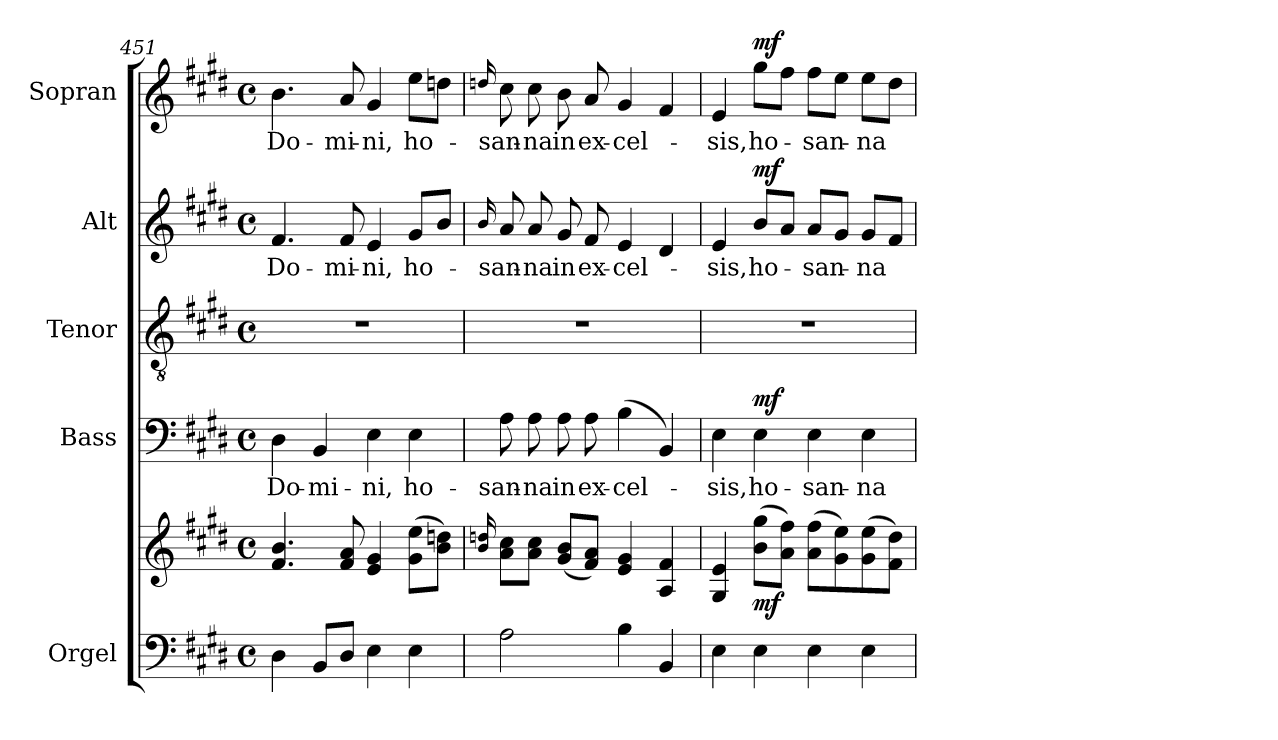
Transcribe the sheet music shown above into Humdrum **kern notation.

**kern	**kern	**dynam	**kern	**text	**dynam	**kern	**kern	**text	**dynam	**kern	**text	**dynam
*part5	*part5	*part5	*part4	*part4	*part4	*part3	*part2	*part2	*part2	*part1	*part1	*part1
*staff6	*staff5	*staff5/6	*staff4	*staff4	*staff4	*staff3	*staff2	*staff2	*staff2	*staff1	*staff1	*staff1
*I"Orgel	*	*	*I"Bass	*	*	*I"Tenor	*I"Alt	*	*	*I"Sopran	*	*
*I'Org.	*	*	*I'B.	*	*	*I'T.	*I'A.	*	*	*I'S.	*	*
*clefF4	*clefG2	*	*clefF4	*	*	*clefGv2	*clefG2	*	*	*clefG2	*	*
*k[f#c#g#d#]	*k[f#c#g#d#]	*	*k[f#c#g#d#]	*	*	*k[f#c#g#d#]	*k[f#c#g#d#]	*	*	*k[f#c#g#d#]	*	*
*E:	*E:	*	*E:	*	*	*E:	*E:	*	*	*E:	*	*
*M4/4	*M4/4	*	*M4/4	*	*	*M4/4	*M4/4	*	*	*M4/4	*	*
*met(c)	*met(c)	*	*met(c)	*	*	*met(c)	*met(c)	*	*	*met(c)	*	*
=451	=451	=451	=451	=451	=451	=451	=451	=451	=451	=451	=451	=451
!	!	!	!	!LO:LY:b	!	!	!	!LO:LY:b	!	!	!LO:LY:b	!
4D#\	4.f#/ 4.b/	.	4D#\	Do-	.	1r	4.f#/	Do-	.	4.b\	Do-	.
!	!	!	!	!LO:LY:b	!	!	!	!	!	!	!	!
8BB/L	.	.	4BB/	-mi-	.	.	.	.	.	.	.	.
!	!	!	!	!	!	!	!	!LO:LY:b	!	!	!LO:LY:b	!
8D#/J	8f#/ 8a/	.	.	.	.	.	8f#/	-mi-	.	8a/	-mi-	.
!	!	!	!	!LO:LY:b	!	!	!	!LO:LY:b	!	!	!LO:LY:b	!
4E\	4e/ 4g#/	.	4E\	-ni,	.	.	4e/	-ni,	.	4g#/	-ni,	.
!	!	!	!	!LO:LY:b	!	!	!	!LO:LY:b	!	!	!LO:LY:b	!
4E\	(>8g#\ 8ee\L	.	4E\	ho-	.	.	8g#/L	ho-	.	8ee\L	ho-	.
.	8b\ 8ddn\J)	.	.	.	.	.	8b/J	.	.	8ddn\J	.	.
!!LO:LB:g=z
=452	=452	=452	=452	=452	=452	=452	=452	=452	=452	=452	=452	=452
.	16qqb/ 16qqddn/	.	.	.	.	.	16qqb/	.	.	16qqddn/	.	.
!	!	!	!	!LO:LY:b	!	!	!	!LO:LY:b	!	!	!LO:LY:b	!
2A\	8a\ 8cc#\L	.	8A\	-san-	.	1r	8a/	-san-	.	8cc#\	-san-	.
!	!	!	!	!LO:LY:b	!	!	!	!LO:LY:b	!	!	!LO:LY:b	!
.	8a\ 8cc#\J	.	8A\	-na	.	.	8a/	-na	.	8cc#\	-na	.
!	!	!	!	!LO:LY:b	!	!	!	!LO:LY:b	!	!	!LO:LY:b	!
.	(<8g#/ 8b/L	.	8A\	in	.	.	8g#/	in	.	8b\	in	.
!	!	!	!	!LO:LY:b	!	!	!	!LO:LY:b	!	!	!LO:LY:b	!
.	8f#/ 8a/J)	.	8A\	ex-	.	.	8f#/	ex-	.	8a/	ex-	.
!	!	!	!	!LO:LY:b	!	!	!	!LO:LY:b	!	!	!LO:LY:b	!
4B\	4e/ 4g#/	.	(>4B\	-cel-	.	.	4e/	-cel-	.	4g#/	-cel-	.
4BB/	4A/ 4f#/	.	4BB/)	.	.	.	4d#/	.	.	4f#/	.	.
=453	=453	=453	=453	=453	=453	=453	=453	=453	=453	=453	=453	=453
!	!	!	!	!LO:LY:b	!	!	!	!LO:LY:b	!	!	!LO:LY:b	!
4E\	4G#/ 4e/	.	4E\	-sis,	.	1r	4e/	-sis,	.	4e/	-sis,	.
!	!	!LO:DY:b	!	!LO:LY:b	!LO:DY:a	!	!	!LO:LY:b	!LO:DY:a	!	!LO:LY:b	!LO:DY:a
4E\	(>8b\ 8gg#\L	mf	4E\	ho-	mf	.	8b/L	ho-	mf	8gg#\L	ho-	mf
.	8a\ 8ff#\J)	.	.	.	.	.	8a/J	.	.	8ff#\J	.	.
!	!	!	!	!LO:LY:b	!	!	!	!LO:LY:b	!	!	!LO:LY:b	!
4E\	(>8a\ 8ff#\L	.	4E\	-san-	.	.	8a/L	-san-	.	8ff#\L	-san-	.
.	8g#\ 8ee\)	.	.	.	.	.	8g#/J	.	.	8ee\J	.	.
!	!	!	!	!LO:LY:b	!	!	!	!LO:LY:b	!	!	!LO:LY:b	!
4E\	(>8g#\ 8ee\	.	4E\	-na	.	.	8g#/L	-na	.	8ee\L	-na	.
.	8f#\ 8dd#\J)	.	.	.	.	.	8f#/J	.	.	8dd#\J	.	.
=	=	=	=	=	=	=	=	=	=	=	=	=
*-	*-	*-	*-	*-	*-	*-	*-	*-	*-	*-	*-	*-
